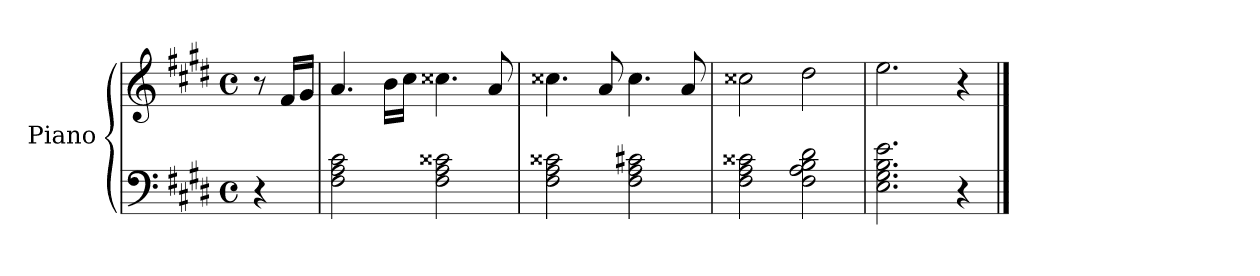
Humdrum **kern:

**kern	**kern
*part1	*part1
*staff2	*staff1
*I"Piano	*
*I'Pno.	*
*clefF4	*clefG2
*k[f#c#g#d#]	*k[f#c#g#d#]
*M4/4	*M4/4
*met(c)	*met(c)
=	=
4r	8r
.	16f#/LL
.	16g#/JJ
=1	=1
2F#\ 2A\ 2c#\	4.a/
.	16b\LL
.	16cc#\JJ
2F#\ 2A\ 2c##X\	4.cc##X\
.	8a/
=2	=2
2F#\ 2A\ 2c##X\	4.cc##X\
.	8a/
2F#\ 2A\ 2c#X\	4.cc##\
.	8a/
=3	=3
2F#\ 2A\ 2c##X\	2cc##X\
2F#\ 2A\ 2B\ 2d#\	2dd#\
=4	=4
2.E\ 2.G#\ 2.B\ 2.e\	2.ee\
4r	4r
==	==
*-	*-
